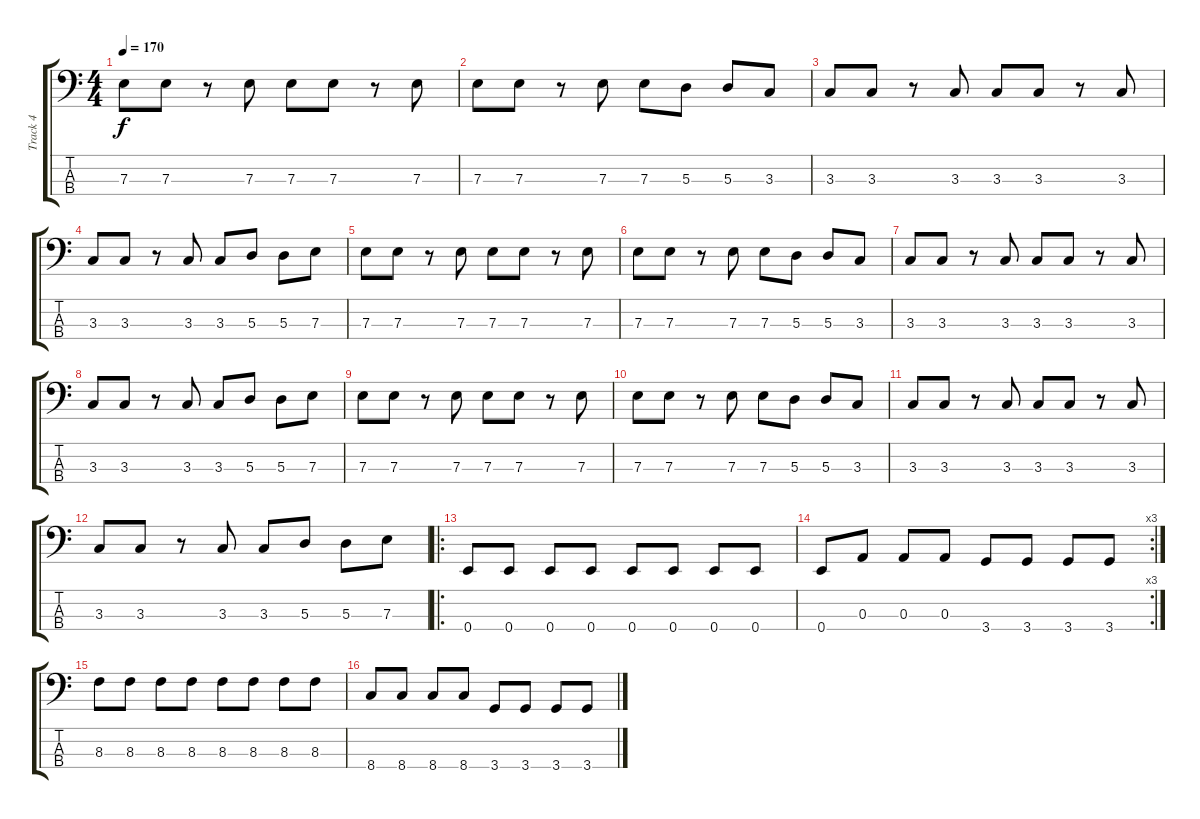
\track ("Track 4" "Track 4") {instrument electricbassfinger bank 211}
\staff {score tabs}
\tuning (G2 D2 A1 E1) {hide}
\ts (4 4)
\tempo 170
\clef f4
\ks c
7.3.8{dy f} 7.3.8 r.8 7.3.8 7.3.8 7.3.8 r.8 7.3.8 |
7.3.8 7.3.8 r.8 7.3.8 7.3.8 5.3.8 5.3.8 3.3.8 |
3.3.8 3.3.8 r.8 3.3.8 3.3.8 3.3.8 r.8 3.3.8 |
3.3.8 3.3.8 r.8 3.3.8 3.3.8 5.3.8 5.3.8 7.3.8 |
7.3.8 7.3.8 r.8 7.3.8 7.3.8 7.3.8 r.8 7.3.8 |
7.3.8 7.3.8 r.8 7.3.8 7.3.8 5.3.8 5.3.8 3.3.8 |
3.3.8 3.3.8 r.8 3.3.8 3.3.8 3.3.8 r.8 3.3.8 |
3.3.8 3.3.8 r.8 3.3.8 3.3.8 5.3.8 5.3.8 7.3.8 |
7.3.8 7.3.8 r.8 7.3.8 7.3.8 7.3.8 r.8 7.3.8 |
7.3.8 7.3.8 r.8 7.3.8 7.3.8 5.3.8 5.3.8 3.3.8 |
3.3.8 3.3.8 r.8 3.3.8 3.3.8 3.3.8 r.8 3.3.8 |
3.3.8 3.3.8 r.8 3.3.8 3.3.8 5.3.8 5.3.8 7.3.8 |
\ro
0.4.8 0.4.8 0.4.8 0.4.8 0.4.8 0.4.8 0.4.8 0.4.8 |
\rc 3
0.4.8 0.3.8 0.3.8 0.3.8 3.4.8 3.4.8 3.4.8 3.4.8 |
8.3.8 8.3.8 8.3.8 8.3.8 8.3.8 8.3.8 8.3.8 8.3.8 |
8.4.8 8.4.8 8.4.8 8.4.8 3.4.8 3.4.8 3.4.8 3.4.8
